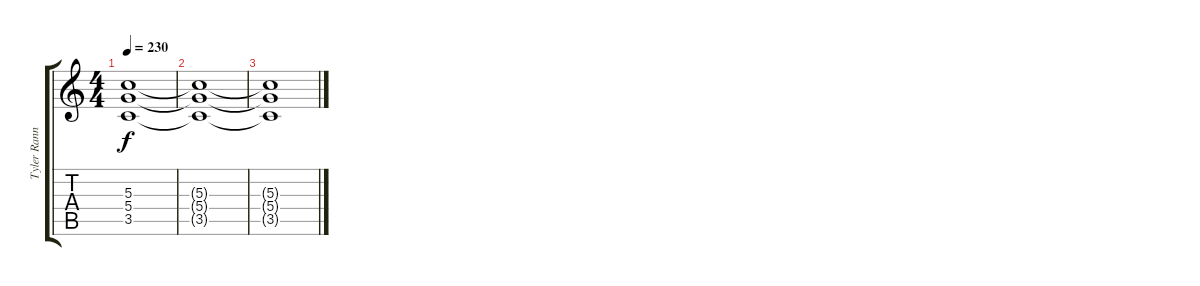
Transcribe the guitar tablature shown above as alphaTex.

\track ("Tyler Rann" "Tyler Rann") {instrument overdrivenguitar}
\staff {score tabs}
\tuning (E4 B3 G3 D3 A2 E2) {hide}
\ts (4 4)
\tempo 230
\clef g2
\ks c
(5.3{t} 5.4{t} 3.5{t}).1{dy f} |
(5.3{t} 5.4{t} 3.5{t}).1 |
(5.3{t} 5.4{t} 3.5{t}).1
